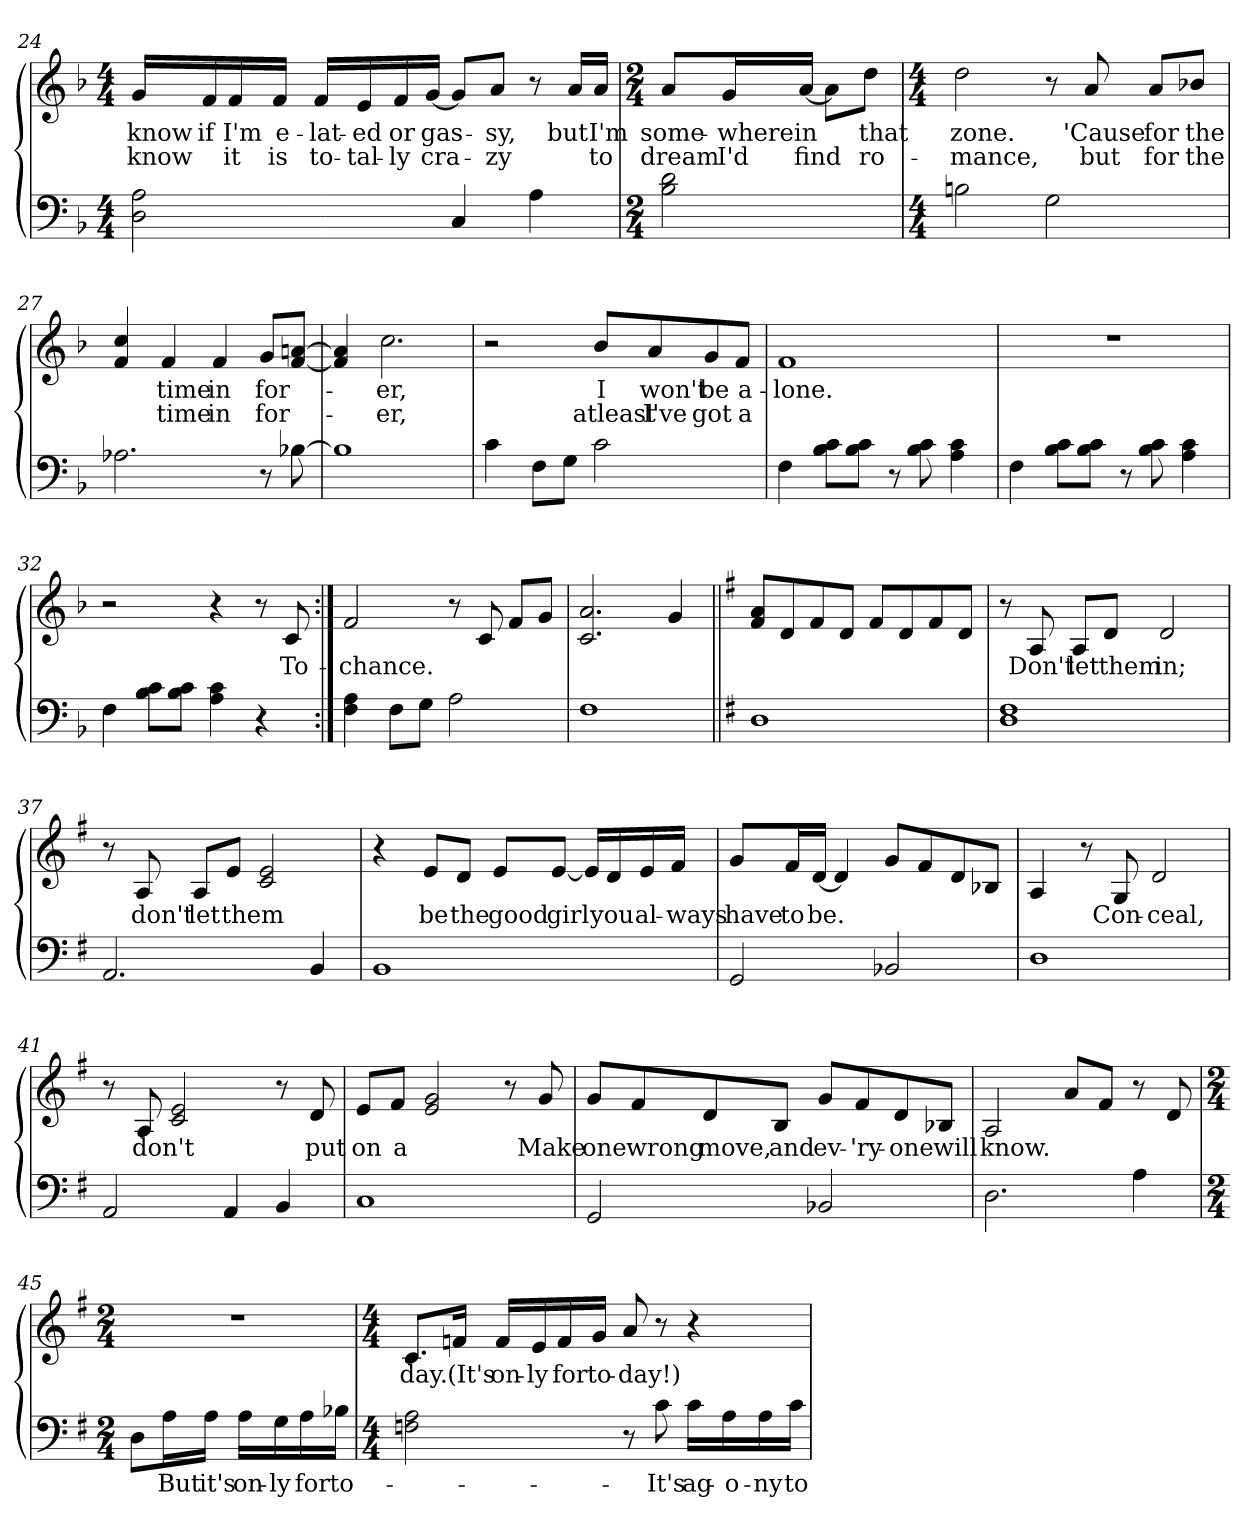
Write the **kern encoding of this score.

**kern	**text	**kern	**text	**text
*part1	*part1	*part1	*part1	*part1
*staff2	*staff2	*staff1	*staff1	*staff1
!!LO:PB:g=z
*clefF4	*	*clefG2	*	*
*k[b-]	*	*k[b-]	*	*
*M4/4	*	*M4/4	*	*
=24	=24	=24	=24	=24
2D\ 2A\	.	16g/LL	know	know
.	.	16f/	if	.
.	.	16f/	I'm	it
.	.	16f/JJ	e-	is
.	.	16f/LL	-lat-	to-
.	.	16e/	-ed	-tal-
.	.	16f/	or	-ly
.	.	[16g/JJ	gas-	cra-
4C/	.	8g/L]	.	.
.	.	8a/J	-sy,	-zy
4A\	.	8r	.	.
.	.	16a/LL	but	.
.	.	16a/JJ	I'm	to
=25	=25	=25	=25	=25
*M2/4	*	*M2/4	*	*
2B-\ 2d\	.	8a/L	some-	dream
.	.	16g/L	-where	I'd
.	.	[16a/JJ	in	find
.	.	8a\L]	.	.
.	.	8dd\J	that	ro-
!!LO:LB:g=z
=26	=26	=26	=26	=26
*M4/4	*	*M4/4	*	*
2Bn\	.	2dd\	zone.	-mance,
2G\	.	8r	.	.
.	.	8a/	'Cause	but
.	.	8a/L	for	for
.	.	8b-X/J	the	the
=27	=27	=27	=27	=27
2.A-X\	.	4f/ 4cc/	.	.
.	.	4f/	time	time
.	.	4f/	in	in
8r	.	8g/L	for-	for-
[8B-X\	.	[8f/ [8an/J	.	.
=28	=28	=28	=28	=28
1B-]	.	4f]/ 4a]/	.	.
.	.	2.cc\	-er,	-er,
=29	=29	=29	=29	=29
4c\	.	2r	.	.
8F\L	.	.	.	.
8G\J	.	.	.	.
2c\	.	8b-/L	I	atleast
.	.	8a/	won't	I've
.	.	8g/	be	got
.	.	8f/J	a-	a
!!LO:LB:g=z
=30	=30	=30	=30	=30
4F\	.	1f	-lone.	.
8B-\ 8c\L	.	.	.	.
8B-\ 8c\J	.	.	.	.
8r	.	.	.	.
8B-\ 8c\	.	.	.	.
4A\ 4c\	.	.	.	.
=31	=31	=31	=31	=31
4F\	.	1r	.	.
8B-\ 8c\L	.	.	.	.
8B-\ 8c\J	.	.	.	.
8r	.	.	.	.
8B-\ 8c\	.	.	.	.
4A\ 4c\	.	.	.	.
=32	=32	=32	=32	=32
4F\	.	2r	.	.
8B-\ 8c\L	.	.	.	.
8B-\ 8c\J	.	.	.	.
4A\ 4c\	.	4r	.	.
4r	.	8r	.	.
.	.	8c/	To-	.
=33:|!	=33:|!	=33:|!	=33:|!	=33:|!
4F\ 4A\	.	2f/	-chance.	.
8F\L	.	.	.	.
8G\J	.	.	.	.
2A\	.	8r	.	.
.	.	8c/	.	.
.	.	8f/L	.	.
.	.	8g/J	.	.
=34	=34	=34	=34	=34
1F	.	2.c/ 2.a/	.	.
.	.	4g/	.	.
!!LO:LB:g=z
=35||	=35||	=35||	=35||	=35||
*k[f#]	*	*k[f#]	*	*
1D	.	8f#/ 8a/L	.	.
.	.	8d/	.	.
.	.	8f#/	.	.
.	.	8d/J	.	.
.	.	8f#/L	.	.
.	.	8d/	.	.
.	.	8f#/	.	.
.	.	8d/J	.	.
=36	=36	=36	=36	=36
1D 1F#	.	8r	.	.
.	.	8A/	Don't	.
.	.	8A/L	let	.
.	.	8d/J	them	.
.	.	2d/	in;	.
=37	=37	=37	=37	=37
2.AA/	.	8r	.	.
.	.	8A/	don't	.
.	.	8A/L	let	.
.	.	8e/J	them	.
.	.	2c/ 2e/	.	.
4BB/	.	.	.	.
=38	=38	=38	=38	=38
1BB	.	4r	.	.
.	.	8e/L	be	.
.	.	8d/J	the	.
.	.	8e/L	good	.
.	.	[8e/J	girl	.
.	.	16e/LL]	.	.
.	.	16d/	you	.
.	.	16e/	al-	.
.	.	16f#/JJ	-ways	.
!!LO:LB:g=z
=39	=39	=39	=39	=39
2GG/	.	8g/L	have	.
.	.	16f#/L	to	.
.	.	[16d/JJ	be.	.
.	.	4d/]	.	.
2BB-X/	.	8g/L	.	.
.	.	8f#/	.	.
.	.	8d/	.	.
.	.	8B-X/J	.	.
=40	=40	=40	=40	=40
1D	.	4A/	.	.
.	.	8r	.	.
.	.	8G/	Con-	.
.	.	2d/	-ceal,	.
=41	=41	=41	=41	=41
2AA/	.	8r	.	.
.	.	8A/	don't	.
.	.	2c/ 2e/	.	.
4AA/	.	.	.	.
4BB/	.	8r	.	.
.	.	8d/	put	.
=42	=42	=42	=42	=42
1C	.	8e/L	on	.
.	.	8f#/J	a	.
.	.	2e/ 2g/	.	.
.	.	8r	.	.
.	.	8g/	Make	.
!!LO:PB:g=z
=43	=43	=43	=43	=43
2GG/	.	8g/L	one	.
.	.	8f#/	wrong	.
.	.	8d/	move,	.
.	.	8B/J	and	.
2BB-X/	.	8g/L	ev-	.
.	.	8f#/	-'ry-	.
.	.	8d/	-one	.
.	.	8B-X/J	will	.
=44	=44	=44	=44	=44
2.D\	.	2A/	know.	.
.	.	8a/L	.	.
.	.	8f#/J	.	.
4A\	.	8r	.	.
.	.	8d/	.	.
=45	=45	=45	=45	=45
*M2/4	*	*M2/4	*	*
8D\L	.	2r	.	.
16A\L	But	.	.	.
16A\JJ	it's	.	.	.
16A\LL	on-	.	.	.
16G\	-ly	.	.	.
16A\	for	.	.	.
16B-X\JJ	to-	.	.	.
!!LO:LB:g=z
=46	=46	=46	=46	=46
*M4/4	*	*M4/4	*	*
2Fn\ 2A\	.	8.c/L	day.	.
.	.	16fn/Jk	(It's	.
.	.	16f/LL	on-	.
.	.	16e/	-ly	.
.	.	16f/	for	.
.	.	16g/JJ	to-	.
8r	.	8a/	-day!)	.
8c\	It's	8r	.	.
16c\LL	ag-	4r	.	.
16A\	-o-	.	.	.
16A\	-ny	.	.	.
16c\JJ	to	.	.	.
=	=	=	=	=
*-	*-	*-	*-	*-
